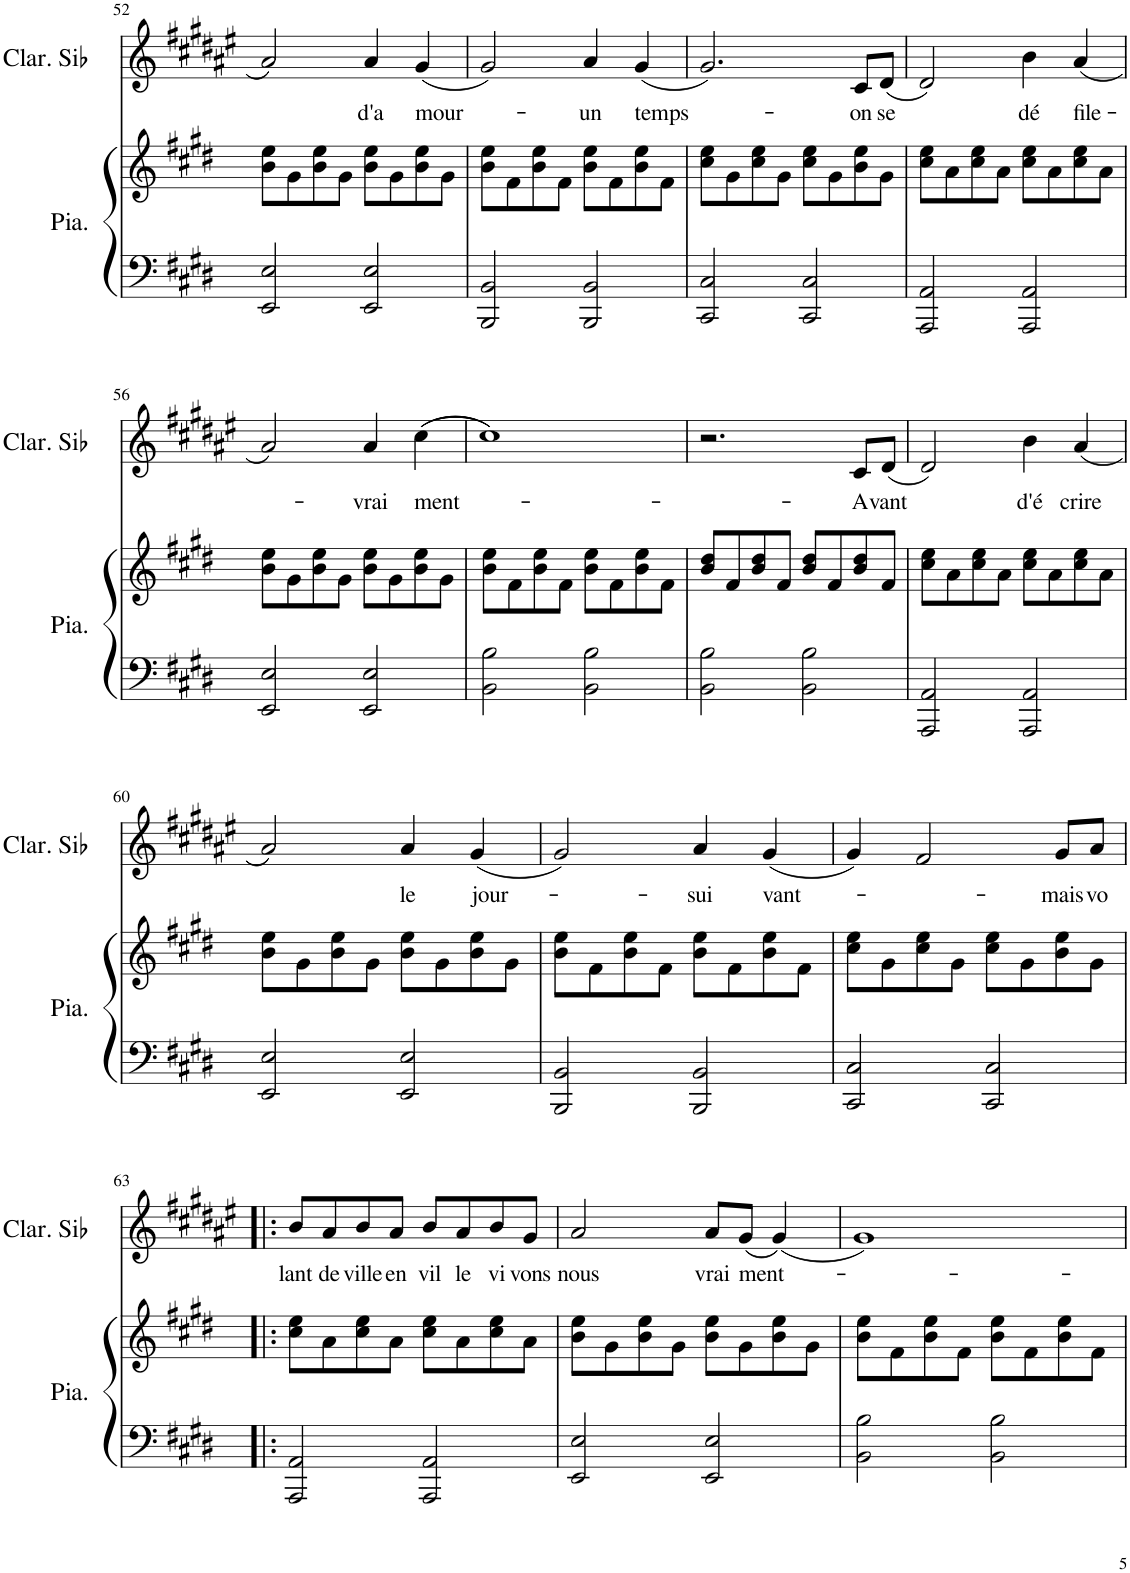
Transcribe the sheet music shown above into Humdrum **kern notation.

**kern	**kern	**kern	**text
*part2	*part2	*part1	*part1
*staff3	*staff2	*staff1	*staff1
*I"Piano	*	*I"Clarinette en Sib	*
*I'Pia.	*	*I'Clar. Sib	*
!!LO:PB:g=z
*clefF4	*clefG2	*clefG2	*
*	*	*Trd1c2	*
*k[f#c#g#d#]	*k[f#c#g#d#]	*k[f#c#g#d#a#e#]	*
*M4/4	*M4/4	*M4/4	*
=52	=52	=52	=52
2EE/ 2E/	8b\ 8ee\L	2a#/	.
.	8g#\	.	.
.	8b\ 8ee\	.	.
.	8g#\J	.	.
!	!	!	!LO:LY:b
2EE/ 2E/	8b\ 8ee\L	4a#/	d'a
.	8g#\	.	.
!	!	!	!LO:LY:b
.	8b\ 8ee\	(4g#/	mour-
.	8g#\J	.	.
=53	=53	=53	=53
2BBB/ 2BB/	8b\ 8ee\L	2g#/)	.
.	8f#\	.	.
.	8b\ 8ee\	.	.
.	8f#\J	.	.
!	!	!	!LO:LY:b
2BBB/ 2BB/	8b\ 8ee\L	4a#/	un
.	8f#\	.	.
!	!	!	!LO:LY:b
.	8b\ 8ee\	(4g#/	temps-
.	8f#\J	.	.
=54	=54	=54	=54
2CC#/ 2C#/	8cc#\ 8ee\L	2.g#/)	.
.	8g#\	.	.
.	8cc#\ 8ee\	.	.
.	8g#\J	.	.
2CC#/ 2C#/	8cc#\ 8ee\L	.	.
.	8g#\	.	.
!	!	!	!LO:LY:b
.	8b\ 8ee\	8c#/L	on
!	!	!	!LO:LY:b
.	8g#\J	(8d#/J	se
=55	=55	=55	=55
2AAA/ 2AA/	8cc#\ 8ee\L	2d#/)	.
.	8a\	.	.
.	8cc#\ 8ee\	.	.
.	8a\J	.	.
!	!	!	!LO:LY:b
2AAA/ 2AA/	8cc#\ 8ee\L	4b\	dé
.	8a\	.	.
!	!	!	!LO:LY:b
.	8cc#\ 8ee\	(4a#/	file-
.	8a\J	.	.
!!LO:LB:g=z
=56	=56	=56	=56
2EE/ 2E/	8b\ 8ee\L	2a#/)	.
.	8g#\	.	.
.	8b\ 8ee\	.	.
.	8g#\J	.	.
!	!	!	!LO:LY:b
2EE/ 2E/	8b\ 8ee\L	4a#/	-vrai
.	8g#\	.	.
!	!	!	!LO:LY:b
.	8b\ 8ee\	((4cc#\	ment-
.	8g#\J	.	.
=57	=57	=57	=57
2BB\ 2B\	8b\ 8ee\L	1cc#))	.
.	8f#\	.	.
.	8b\ 8ee\	.	.
.	8f#\J	.	.
2BB\ 2B\	8b\ 8ee\L	.	.
.	8f#\	.	.
.	8b\ 8ee\	.	.
.	8f#\J	.	.
=58	=58	=58	=58
2BB\ 2B\	8b/ 8dd#/L	2.r	.
.	8f#/	.	.
.	8b/ 8dd#/	.	.
.	8f#/J	.	.
2BB\ 2B\	8b/ 8dd#/L	.	.
.	8f#/	.	.
!	!	!	!LO:LY:b
.	8b/ 8dd#/	8c#/L	-A
!	!	!	!LO:LY:b
.	8f#/J	(8d#/J	vant
=59	=59	=59	=59
2AAA/ 2AA/	8cc#\ 8ee\L	2d#/)	.
.	8a\	.	.
.	8cc#\ 8ee\	.	.
.	8a\J	.	.
!	!	!	!LO:LY:b
2AAA/ 2AA/	8cc#\ 8ee\L	4b\	d'é
.	8a\	.	.
!	!	!	!LO:LY:b
.	8cc#\ 8ee\	(4a#/	crire
.	8a\J	.	.
!!LO:LB:g=z
=60	=60	=60	=60
2EE/ 2E/	8b\ 8ee\L	2a#/)	.
.	8g#\	.	.
.	8b\ 8ee\	.	.
.	8g#\J	.	.
!	!	!	!LO:LY:b
2EE/ 2E/	8b\ 8ee\L	4a#/	le
.	8g#\	.	.
!	!	!	!LO:LY:b
.	8b\ 8ee\	(4g#/	jour-
.	8g#\J	.	.
=61	=61	=61	=61
2BBB/ 2BB/	8b\ 8ee\L	2g#/)	.
.	8f#\	.	.
.	8b\ 8ee\	.	.
.	8f#\J	.	.
!	!	!	!LO:LY:b
2BBB/ 2BB/	8b\ 8ee\L	4a#/	-sui
.	8f#\	.	.
!	!	!	!LO:LY:b
.	8b\ 8ee\	(4g#/	vant-
.	8f#\J	.	.
=62	=62	=62	=62
2CC#/ 2C#/	8cc#\ 8ee\L	4g#/)	.
.	8g#\	.	.
.	8cc#\ 8ee\	2f#/	.
.	8g#\J	.	.
2CC#/ 2C#/	8cc#\ 8ee\L	.	.
.	8g#\	.	.
!	!	!	!LO:LY:b
.	8b\ 8ee\	8g#/L	mais
!	!	!	!LO:LY:b
.	8g#\J	8a#/J	vo
!!LO:LB:g=z
=63!|:	=63!|:	=63!|:	=63!|:
!	!	!	!LO:LY:b
2AAA/ 2AA/	8cc#\ 8ee\L	8b/L	lant
!	!	!	!LO:LY:b
.	8a\	8a#/	de
!	!	!	!LO:LY:b
.	8cc#\ 8ee\	8b/	ville
!	!	!	!LO:LY:b
.	8a\J	8a#/J	en
!	!	!	!LO:LY:b
2AAA/ 2AA/	8cc#\ 8ee\L	8b/L	vil
!	!	!	!LO:LY:b
.	8a\	8a#/	le
!	!	!	!LO:LY:b
.	8cc#\ 8ee\	8b/	vi
!	!	!	!LO:LY:b
.	8a\J	8g#/J	vons
=64	=64	=64	=64
!	!	!	!LO:LY:b
2EE/ 2E/	8b\ 8ee\L	2a#/	nous
.	8g#\	.	.
.	8b\ 8ee\	.	.
.	8g#\J	.	.
!	!	!	!LO:LY:b
2EE/ 2E/	8b\ 8ee\L	8a#/L	vrai
!	!	!	!LO:LY:b
.	8g#\	(8g#/J	ment-
.	8b\ 8ee\	(4g#/)	.
.	8g#\J	.	.
=65	=65	=65	=65
2BB\ 2B\	8b\ 8ee\L	1g#)	.
.	8f#\	.	.
.	8b\ 8ee\	.	.
.	8f#\J	.	.
2BB\ 2B\	8b\ 8ee\L	.	.
.	8f#\	.	.
.	8b\ 8ee\	.	.
.	8f#\J	.	.
=	=	=	=
*-	*-	*-	*-
